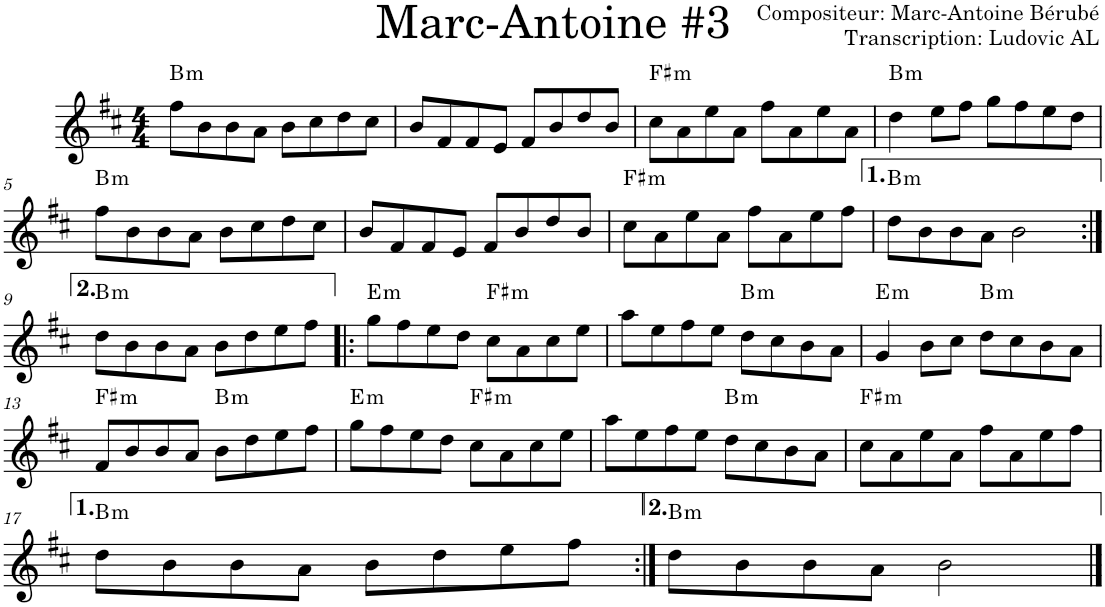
**kern	**harte
*part1	*part1
*staff1	*
*I"Violon	*
*I'Vln.	*
*clefG2	*
*k[f#c#]	*
*M4/4	*
=1	=1
!	!LO:H:kt=m
8ff#\L	B:min
8b\	.
8b\	.
8a\J	.
8b\L	.
8cc#\	.
8dd\	.
8cc#\J	.
=2	=2
8b/L	.
8f#/	.
8f#/	.
8e/J	.
8f#/L	.
8b/	.
8dd/	.
8b/J	.
=3	=3
!	!LO:H:kt=m
8cc#\L	F#:min
8a\	.
8ee\	.
8a\J	.
8ff#\L	.
8a\	.
8ee\	.
8a\J	.
=4	=4
!	!LO:H:kt=m
4dd\	B:min
8ee\L	.
8ff#\J	.
8gg\L	.
8ff#\	.
8ee\	.
8dd\J	.
!!LO:LB:g=z
=5	=5
!	!LO:H:kt=m
8ff#\L	B:min
8b\	.
8b\	.
8a\J	.
8b\L	.
8cc#\	.
8dd\	.
8cc#\J	.
=6	=6
8b/L	.
8f#/	.
8f#/	.
8e/J	.
8f#/L	.
8b/	.
8dd/	.
8b/J	.
=7	=7
!	!LO:H:kt=m
8cc#\L	F#:min
8a\	.
8ee\	.
8a\J	.
8ff#\L	.
8a\	.
8ee\	.
8ff#\J	.
=8	=8
!	!LO:H:kt=m
8dd\L	B:min
8b\	.
8b\	.
8a\J	.
2b\	.
!!LO:LB:g=z
=9:|!	=9:|!
!	!LO:H:kt=m
8dd\L	B:min
8b\	.
8b\	.
8a\J	.
8b\L	.
8dd\	.
8ee\	.
8ff#\J	.
=10!|:	=10!|:
!	!LO:H:kt=m
8gg\L	E:min
8ff#\	.
8ee\	.
8dd\J	.
!	!LO:H:kt=m
8cc#\L	F#:min
8a\	.
8cc#\	.
8ee\J	.
=11	=11
8aa\L	.
8ee\	.
8ff#\	.
8ee\J	.
!	!LO:H:kt=m
8dd\L	B:min
8cc#\	.
8b\	.
8a\J	.
=12	=12
!	!LO:H:kt=m
4g/	E:min
8b\L	.
8cc#\J	.
!	!LO:H:kt=m
8dd\L	B:min
8cc#\	.
8b\	.
8a\J	.
!!LO:LB:g=z
=13	=13
!	!LO:H:kt=m
8f#/L	F#:min
8b/	.
8b/	.
8a/J	.
!	!LO:H:kt=m
8b\L	B:min
8dd\	.
8ee\	.
8ff#\J	.
=14	=14
!	!LO:H:kt=m
8gg\L	E:min
8ff#\	.
8ee\	.
8dd\J	.
!	!LO:H:kt=m
8cc#\L	F#:min
8a\	.
8cc#\	.
8ee\J	.
=15	=15
8aa\L	.
8ee\	.
8ff#\	.
8ee\J	.
!	!LO:H:kt=m
8dd\L	B:min
8cc#\	.
8b\	.
8a\J	.
=16	=16
!	!LO:H:kt=m
8cc#\L	F#:min
8a\	.
8ee\	.
8a\J	.
8ff#\L	.
8a\	.
8ee\	.
8ff#\J	.
!!LO:LB:g=z
=17	=17
!	!LO:H:kt=m
8dd\L	B:min
8b\	.
8b\	.
8a\J	.
8b\L	.
8dd\	.
8ee\	.
8ff#\J	.
=18:|!	=18:|!
!	!LO:H:kt=m
8dd\L	B:min
8b\	.
8b\	.
8a\J	.
2b\	.
==	==
*-	*-
